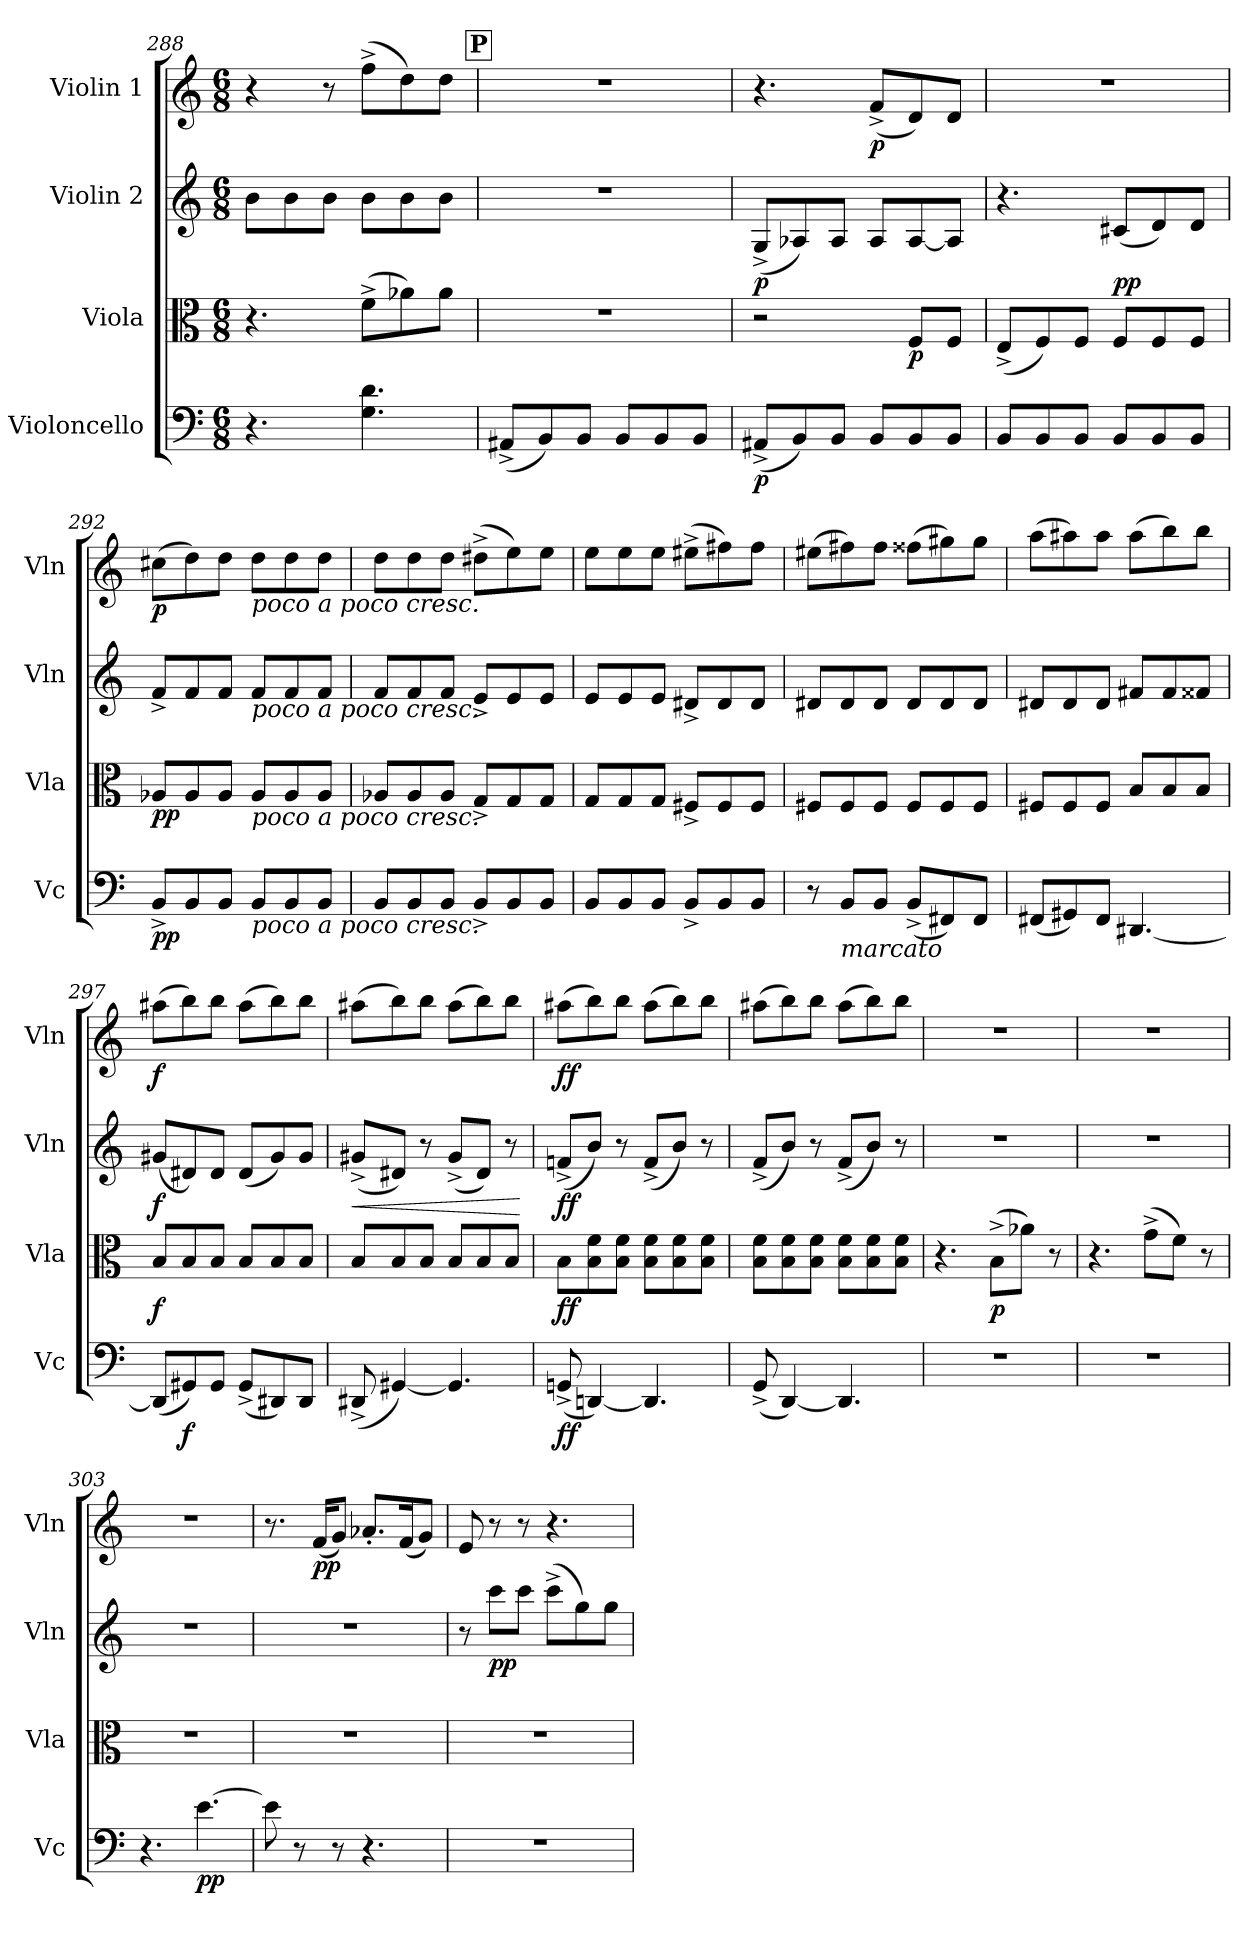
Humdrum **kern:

**kern	**dynam	**kern	**dynam	**kern	**dynam	**kern	**dynam
*part4	*part4	*part3	*part3	*part2	*part2	*part1	*part1
*staff4	*staff4	*staff3	*staff3	*staff2	*staff2	*staff1	*staff1
*I"Violoncello	*	*I"Viola	*	*I"Violin 2	*	*I"Violin 1	*
*I'Vc	*	*I'Vla	*	*I'Vln	*	*I'Vln	*
!!LO:PB:g=z
*clefF4	*	*clefC3	*	*clefG2	*	*clefG2	*
*k[]	*	*k[]	*	*k[]	*	*k[]	*
*M6/8	*	*M6/8	*	*M6/8	*	*M6/8	*
=288	=288	=288	=288	=288	=288	=288	=288
4.r	.	4.r	.	8b\L	.	4r	.
.	.	.	.	8b\	.	.	.
.	.	.	.	8b\J	.	8r	.
4.G\ 4.d\	.	(>8f^\L	.	8b\L	.	(>8ff^\L	.
.	.	8a-X\)	.	8b\	.	8dd\)	.
.	.	8a-\J	.	8b\J	.	8dd\J	.
!!LO:REH:place=s1:a:B:fs=14:t=P
=289	=289	=289	=289	=289	=289	=289	=289
(<8AA#X^/L	.	2.r	.	2.r	.	2.r	.
8BB/)	.	.	.	.	.	.	.
8BB/J	.	.	.	.	.	.	.
8BB/L	.	.	.	.	.	.	.
8BB/	.	.	.	.	.	.	.
8BB/J	.	.	.	.	.	.	.
=290	=290	=290	=290	=290	=290	=290	=290
!	!LO:DY:b	!	!	!	!LO:DY:b	!	!
(<8AA#X^/L	p	2r	.	(<8G^/L	p	4.r	.
8BB/)	.	.	.	8A-X/)	.	.	.
8BB/J	.	.	.	8A-/J	.	.	.
!	!	!	!	!	!	!	!LO:DY:b
8BB/L	.	.	.	8A-/L	.	(<8f^/L	p
!	!	!	!LO:DY:b	!	!	!	!
8BB/	.	8F/L	p	[8A-/	.	8d/)	.
8BB/J	.	8F/J	.	8A-/J]	.	8d/J	.
=291	=291	=291	=291	=291	=291	=291	=291
8BB/L	.	(<8E^/L	.	4.r	.	2.r	.
8BB/	.	8F/)	.	.	.	.	.
8BB/J	.	8F/J	.	.	.	.	.
!	!	!	!	!	!LO:DY:b	!	!
8BB/L	.	8F/L	.	(<8c#X/L	pp	.	.
8BB/	.	8F/	.	8d/)	.	.	.
8BB/J	.	8F/J	.	8d/J	.	.	.
=292	=292	=292	=292	=292	=292	=292	=292
!	!LO:DY:b	!	!LO:DY:b	!	!	!	!LO:DY:b
8BB^/L	pp	8A-X/L	pp	8f^/L	.	(>8cc#X\L	p
8BB/	.	8A-/	.	8f/	.	8dd\)	.
8BB/J	.	8A-/J	.	8f/J	.	8dd\J	.
!	!	!	!	!	!	!LO:TX:b:i:t=poco a poco cresc.	!
!	!	!	!	!LO:TX:b:i:t=poco a poco cresc.	!	!	!
!	!	!LO:TX:b:i:t=poco a poco cresc.	!	!	!	!	!
!LO:TX:b:i:t=poco a poco cresc.	!	!	!	!	!	!	!
8BB/L	.	8A-/L	.	8f/L	.	8dd\L	.
8BB/	.	8A-/	.	8f/	.	8dd\	.
8BB/J	.	8A-/J	.	8f/J	.	8dd\J	.
!!LO:LB:g=z
=293	=293	=293	=293	=293	=293	=293	=293
8BB/L	.	8A-X/L	.	8f/L	.	8dd\L	.
8BB/	.	8A-/	.	8f/	.	8dd\	.
8BB/J	.	8A-/J	.	8f/J	.	8dd\J	.
8BB^/L	.	8G^/L	.	8e^/L	.	(>8dd#X^\L	.
8BB/	.	8G/	.	8e/	.	8ee\)	.
8BB/J	.	8G/J	.	8e/J	.	8ee\J	.
=294	=294	=294	=294	=294	=294	=294	=294
8BB/L	.	8G/L	.	8e/L	.	8ee\L	.
8BB/	.	8G/	.	8e/	.	8ee\	.
8BB/J	.	8G/J	.	8e/J	.	8ee\J	.
8BB^/L	.	8F#X^/L	.	8d#X^/L	.	(>8ee#X^\L	.
8BB/	.	8F#/	.	8d#/	.	8ff#X\)	.
8BB/J	.	8F#/J	.	8d#/J	.	8ff#\J	.
=295	=295	=295	=295	=295	=295	=295	=295
8r	.	8F#X/L	.	8d#X/L	.	(>8ee#X\L	.
!LO:TX:b:i:t=marcato	!	!	!	!	!	!	!
8BB/L	.	8F#/	.	8d#/	.	8ff#X\)	.
8BB/J	.	8F#/J	.	8d#/J	.	8ff#\J	.
(<8BB^/L	.	8F#/L	.	8d#/L	.	(>8ff##X\L	.
8FF#X/)	.	8F#/	.	8d#/	.	8gg#X\)	.
8FF#/J	.	8F#/J	.	8d#/J	.	8gg#\J	.
=296	=296	=296	=296	=296	=296	=296	=296
(<8FF#X/L	.	8F#X/L	.	8d#X/L	.	(>8aa\L	.
8GG#X/)	.	8F#/	.	8d#/	.	8aa#X\)	.
8FF#/J	.	8F#/J	.	8d#/J	.	8aa#\J	.
[4.DD#X/	.	8B/L	.	8f#X/L	.	(>8aa#\L	.
.	.	8B/	.	8f#/	.	8bb\)	.
.	.	8B/J	.	8f##X/J	.	8bb\J	.
=297	=297	=297	=297	=297	=297	=297	=297
!	!	!	!LO:DY:b	!	!LO:DY:b	!	!LO:DY:b
(<8DD#/L]	.	8B/L	f	(<8g#X/L	f	(>8aa#X\L	f
!	!LO:DY:b	!	!	!	!	!	!
8GG#X/)	f	8B/	.	8d#X/)	.	8bb\)	.
8GG#/J	.	8B/J	.	8d#/J	.	8bb\J	.
(<8GG#^/L	.	8B/L	.	(<8d#/L	.	(>8aa#\L	.
8DD#X/)	.	8B/	.	8g#/)	.	8bb\)	.
8DD#/J	.	8B/J	.	8g#/J	.	8bb\J	.
!!LO:LB:g=z
=298	=298	=298	=298	=298	=298	=298	=298
!	!	!	!	!	!LO:HP:b	!	!
(<8DD#X^/	.	8B/L	.	(<8g#X^/L	<	(>8aa#X\L	.
[4GG#X/)	.	8B/	.	8d#X/J)	.	8bb\)	.
.	.	8B/J	.	8r	.	8bb\J	.
4.GG#/]	.	8B/L	.	(<8g#^/L	.	(>8aa#\L	.
.	.	8B/	.	8d#/J)	.	8bb\)	.
.	.	8B/J	.	8r	.	8bb\J	.
.	.	.	.	.	[	.	.
=299	=299	=299	=299	=299	=299	=299	=299
!	!LO:DY:b	!	!LO:DY:b	!	!LO:DY:b	!	!LO:DY:b
(<8GGn^/	ff	8B\L	ff	(<8fn^/L	ff	(>8aa#X\L	ff
[4DDn/)	.	8B\ 8f\	.	8b/J)	.	8bb\)	.
.	.	8B\ 8f\J	.	8r	.	8bb\J	.
4.DD/]	.	8B\ 8f\L	.	(<8f^/L	.	(>8aa#\L	.
.	.	8B\ 8f\	.	8b/J)	.	8bb\)	.
.	.	8B\ 8f\J	.	8r	.	8bb\J	.
=300	=300	=300	=300	=300	=300	=300	=300
(<8GG^/	.	8B\ 8f\L	.	(<8f^/L	.	(>8aa#X\L	.
[4DD/)	.	8B\ 8f\	.	8b/J)	.	8bb\)	.
.	.	8B\ 8f\J	.	8r	.	8bb\J	.
4.DD/]	.	8B\ 8f\L	.	(<8f^/L	.	(>8aa#\L	.
.	.	8B\ 8f\	.	8b/J)	.	8bb\)	.
.	.	8B\ 8f\J	.	8r	.	8bb\J	.
=301	=301	=301	=301	=301	=301	=301	=301
2.r	.	4.r	.	2.r	.	2.r	.
!	!	!	!LO:DY:b	!	!	!	!
.	.	(>8B^\L	p	.	.	.	.
.	.	8a-X\J)	.	.	.	.	.
.	.	8r	.	.	.	.	.
=302	=302	=302	=302	=302	=302	=302	=302
2.r	.	4.r	.	2.r	.	2.r	.
.	.	(>8g^\L	.	.	.	.	.
.	.	8f\J)	.	.	.	.	.
.	.	8r	.	.	.	.	.
!!LO:LB:g=z
=303	=303	=303	=303	=303	=303	=303	=303
4.r	.	2.r	.	2.r	.	2.r	.
!	!LO:DY:b	!	!	!	!	!	!
[4.e\	pp	.	.	.	.	.	.
=304	=304	=304	=304	=304	=304	=304	=304
8e\]	.	2.r	.	2.r	.	8.r	.
8r	.	.	.	.	.	.	.
!	!	!	!	!	!	!	!LO:DY:b
.	.	.	.	.	.	(<16f/KL	pp
8r	.	.	.	.	.	8g/J)	.
4.r	.	.	.	.	.	8.a-X'/L	.
.	.	.	.	.	.	(<16f/K	.
.	.	.	.	.	.	8g/J)	.
=305	=305	=305	=305	=305	=305	=305	=305
2.r	.	2.r	.	8r	.	8e/	.
!	!	!	!	!	!LO:DY:b	!	!
.	.	.	.	8ccc\L	pp	8r	.
.	.	.	.	8ccc\J	.	8r	.
.	.	.	.	(>8ccc^\L	.	4.r	.
.	.	.	.	8gg\)	.	.	.
.	.	.	.	8gg\J	.	.	.
=	=	=	=	=	=	=	=
*-	*-	*-	*-	*-	*-	*-	*-
